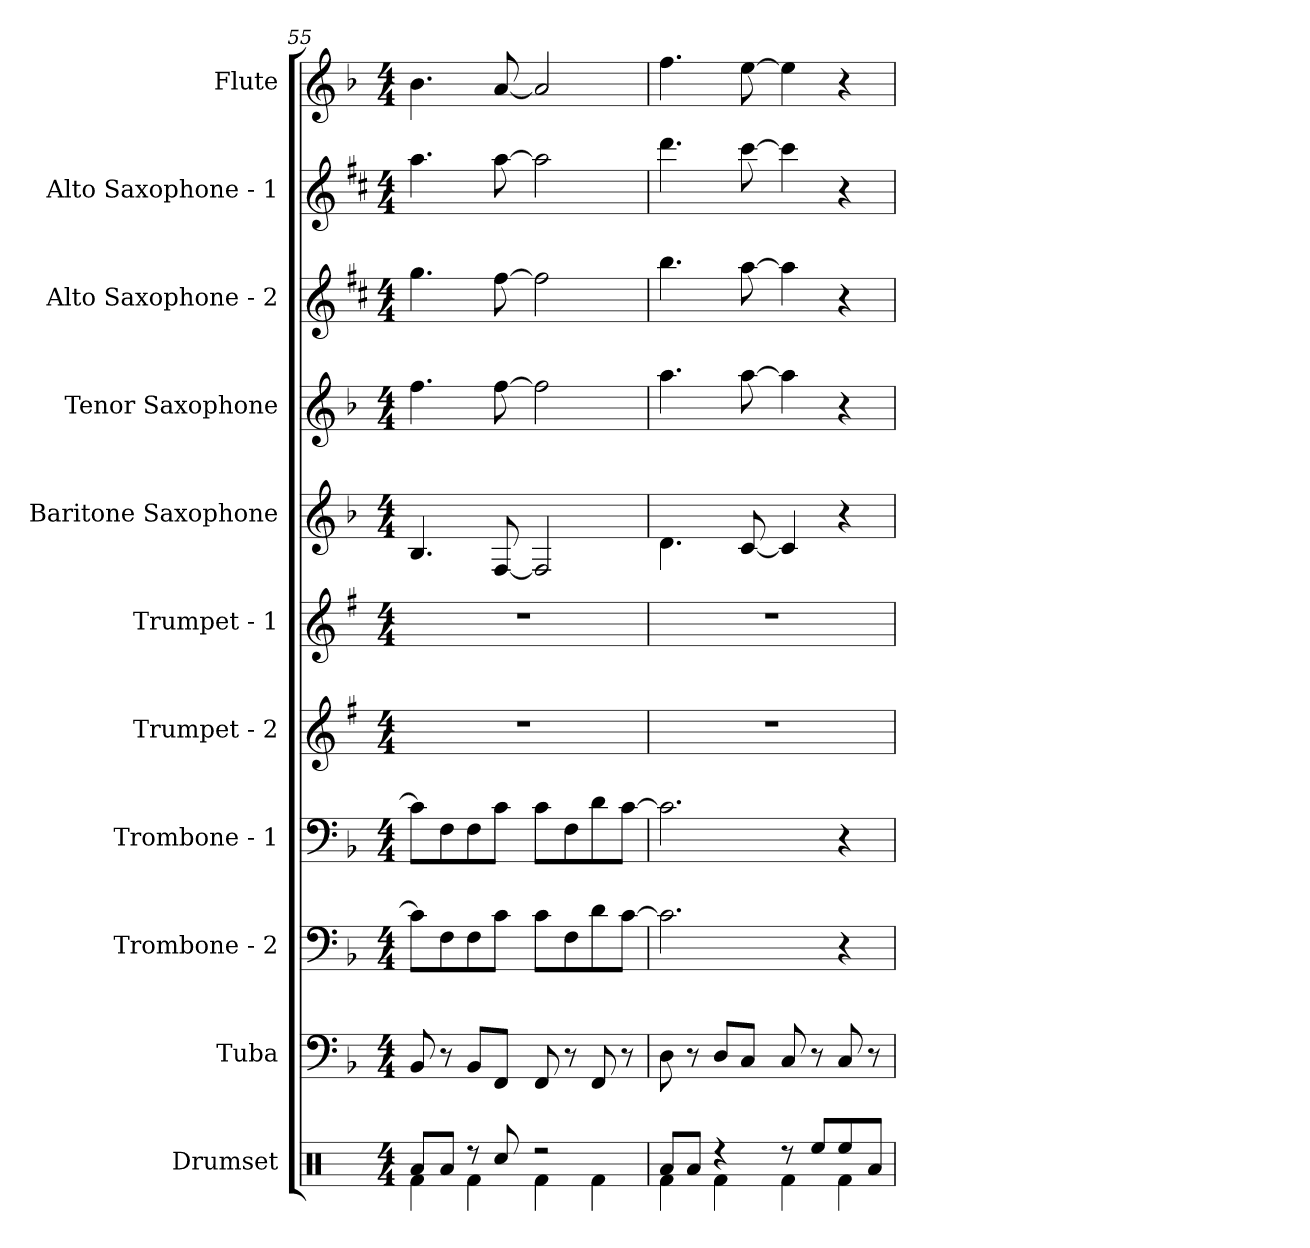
**kern	**kern	**kern	**kern	**kern	**kern	**kern	**kern	**kern	**kern	**kern
*part11	*part10	*part9	*part8	*part7	*part6	*part5	*part4	*part3	*part2	*part1
*staff11	*staff10	*staff9	*staff8	*staff7	*staff6	*staff5	*staff4	*staff3	*staff2	*staff1
*I"Drumset	*I"Tuba	*I"Trombone - 2	*I"Trombone - 1	*I"Trumpet - 2	*I"Trumpet - 1	*I"Baritone Saxophone	*I"Tenor Saxophone	*I"Alto Saxophone - 2	*I"Alto Saxophone - 1	*I"Flute
*I'Drs.	*I'Tba.	*I'Tbn. - 2	*I'Tbn. - 1	*I'Tpt.  - 2	*I'Tpt. - 1	*I'Bar. Sax.	*I'T. Sax.	*I'A. Sax. - 2	*I'A. Sax. - 1	*I'Fl.
*clefX	*clefF4	*clefF4	*clefF4	*clefG2	*clefG2	*clefG2	*clefG2	*clefG2	*clefG2	*clefG2
*	*	*	*	*ITrd1c2	*ITrd1c2	*ITrd12c21	*ITrd8c14	*ITrd5c9	*ITrd5c9	*
*k[]	*k[b-]	*k[b-]	*k[b-]	*k[b-]	*k[b-]	*k[b-]	*k[b-]	*k[b-]	*k[b-]	*k[b-]
*M4/4	*M4/4	*M4/4	*M4/4	*M4/4	*M4/4	*M4/4	*M4/4	*M4/4	*M4/4	*M4/4
=55	=55	=55	=55	=55	=55	=55	=55	=55	=55	=55
*^	*	*	*	*	*	*	*	*	*	*
8Ra/L	4Rf\	8BB-/	8c\L]	8c\L]	1r	1r	4.BB-/	4.f\	4.b-\	4.cc\	4.b-\
8Ra/J	.	8r	8F\	8F\	.	.	.	.	.	.	.
8r	4Rf\	8BB-/L	8F\	8F\	.	.	.	.	.	.	.
8Rcc/	.	8FF/J	8c\J	8c\J	.	.	[8FF/	[8f\	[8a\	[8cc\	[8a/
2r	4Rf\	8FF/	8c\L	8c\L	.	.	2FF/]	2f\]	2a\]	2cc\]	2a/]
.	.	8r	8F\	8F\	.	.	.	.	.	.	.
.	4Rf\	8FF/	8d\	8d\	.	.	.	.	.	.	.
.	.	8r	[8c\J	[8c\J	.	.	.	.	.	.	.
!!LO:PB:g=z
=56	=56	=56	=56	=56	=56	=56	=56	=56	=56	=56	=56
8Ra/L	4Rf\	8D\	2.c\]	2.c\]	1r	1r	4.D\	4.a\	4.dd\	4.ff\	4.ff\
8Ra/J	.	8r	.	.	.	.	.	.	.	.	.
4r	4Rf\	8D/L	.	.	.	.	.	.	.	.	.
.	.	8C/J	.	.	.	.	[8C/	[8a\	[8cc\	[8ee\	[8ee\
8r	4Rf\	8C/	.	.	.	.	4C/]	4a\]	4cc\]	4ee\]	4ee\]
8Ree/L	.	8r	.	.	.	.	.	.	.	.	.
8Ree/	4Rf\	8C/	4r	4r	.	.	4r	4r	4r	4r	4r
8Ra/J	.	8r	.	.	.	.	.	.	.	.	.
*v	*v	*	*	*	*	*	*	*	*	*	*
=	=	=	=	=	=	=	=	=	=	=
*-	*-	*-	*-	*-	*-	*-	*-	*-	*-	*-
